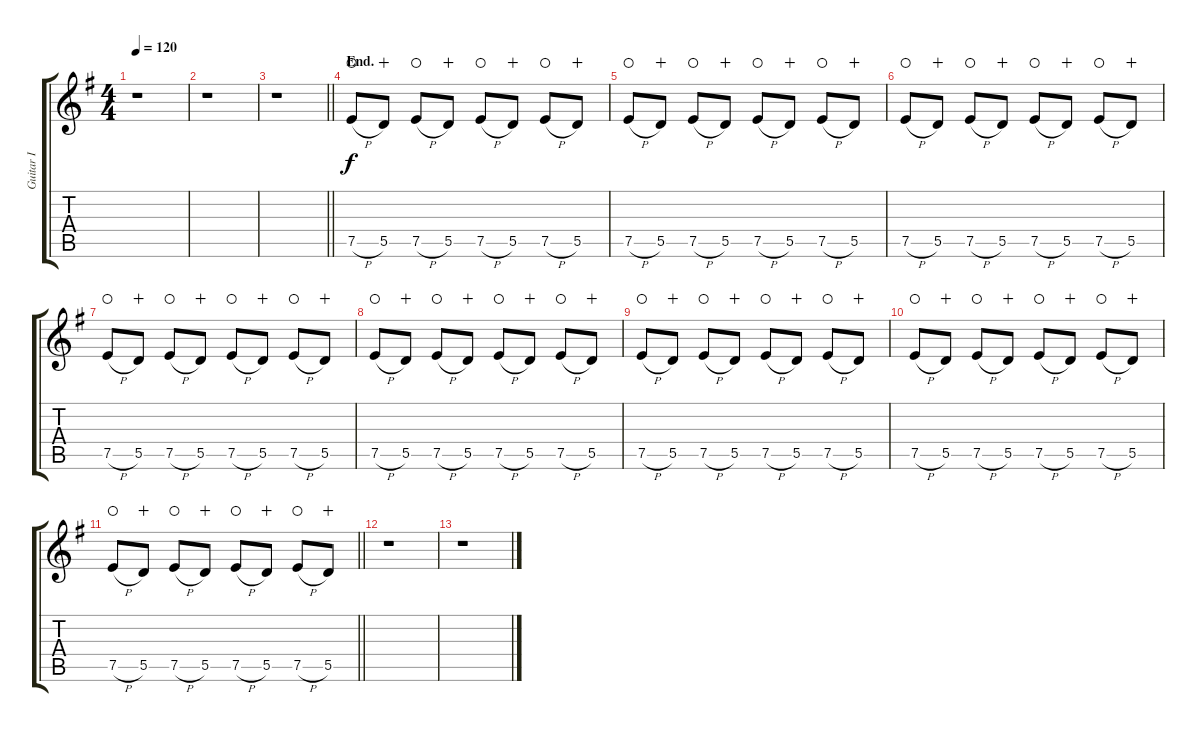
\track ("Guitar I" "Guitar I") {instrument distortionguitar}
\staff {score tabs}
\tuning (E4 B3 G3 D3 A2 D2) {hide}
\ts (4 4)
\tempo 120
\clef g2
\ks eminor
r.1{dy f} |
r.1 |
\barLineRight lightlight
r.1 |
\section ("" "End.")
7.5{h}.8{waho} 5.5.8{wahc} 7.5{h}.8{waho} 5.5.8{wahc} 7.5{h}.8{waho} 5.5.8{wahc} 7.5{h}.8{waho} 5.5.8{wahc} |
7.5{h}.8{waho} 5.5.8{wahc} 7.5{h}.8{waho} 5.5.8{wahc} 7.5{h}.8{waho} 5.5.8{wahc} 7.5{h}.8{waho} 5.5.8{wahc} |
7.5{h}.8{waho} 5.5.8{wahc} 7.5{h}.8{waho} 5.5.8{wahc} 7.5{h}.8{waho} 5.5.8{wahc} 7.5{h}.8{waho} 5.5.8{wahc} |
7.5{h}.8{waho} 5.5.8{wahc} 7.5{h}.8{waho} 5.5.8{wahc} 7.5{h}.8{waho} 5.5.8{wahc} 7.5{h}.8{waho} 5.5.8{wahc} |
7.5{h}.8{waho} 5.5.8{wahc} 7.5{h}.8{waho} 5.5.8{wahc} 7.5{h}.8{waho} 5.5.8{wahc} 7.5{h}.8{waho} 5.5.8{wahc} |
7.5{h}.8{waho} 5.5.8{wahc} 7.5{h}.8{waho} 5.5.8{wahc} 7.5{h}.8{waho} 5.5.8{wahc} 7.5{h}.8{waho} 5.5.8{wahc} |
7.5{h}.8{waho} 5.5.8{wahc} 7.5{h}.8{waho} 5.5.8{wahc} 7.5{h}.8{waho} 5.5.8{wahc} 7.5{h}.8{waho} 5.5.8{wahc} |
\barLineRight lightlight
7.5{h}.8{waho} 5.5.8{wahc} 7.5{h}.8{waho} 5.5.8{wahc} 7.5{h}.8{waho} 5.5.8{wahc} 7.5{h}.8{waho} 5.5.8{wahc} |
r.1 |
r.1
